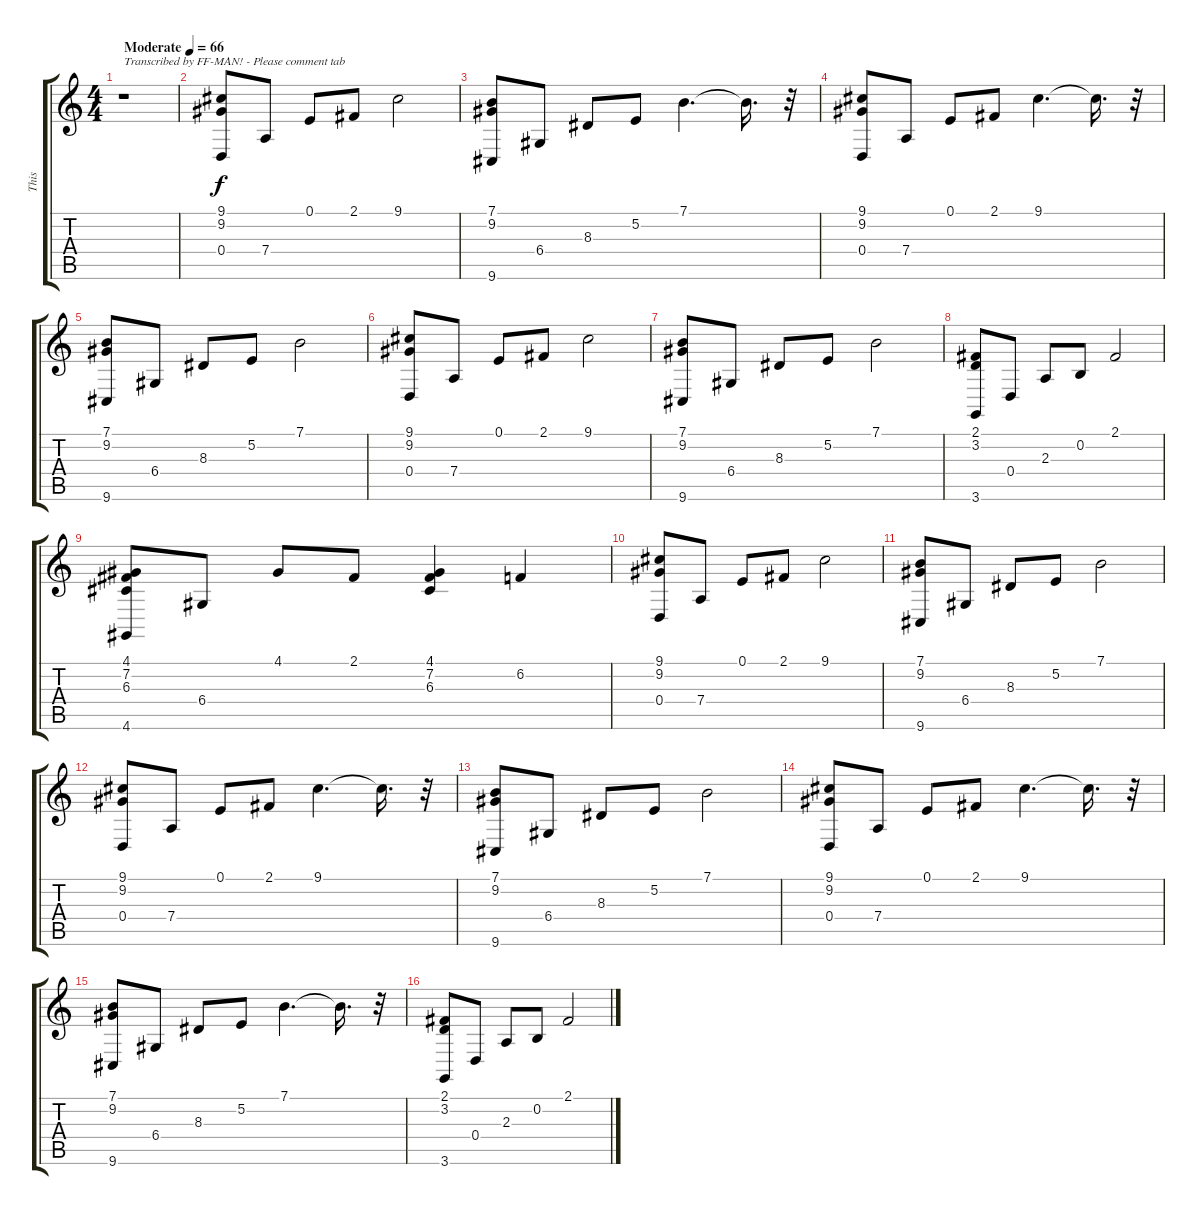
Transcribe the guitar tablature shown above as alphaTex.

\track ("This" "This") {instrument acousticgrandpiano}
\staff {score tabs}
\tuning (E4 B3 G3 D3 A2 E2) {hide}
\ts (4 4)
\tempo (66 "Moderate")
\clef g2
\ks c
r.1{txt "Transcribed by FF-MAN! - Please comment tab" dy f instrument acousticgrandpiano} |
(9.1 9.2 0.4).8 7.4.8 0.1.8 2.1.8 9.1.2 |
(7.1 9.2 9.6).8 6.4.8 8.3.8 5.2.8 7.1.4{d} 7.1{t}.16{d} r.32 |
(9.1 9.2 0.4).8 7.4.8 0.1.8 2.1.8 9.1.4{d} 9.1{t}.16{d} r.32 |
(7.1 9.2 9.6).8 6.4.8 8.3.8 5.2.8 7.1.2 |
(9.1 9.2 0.4).8 7.4.8 0.1.8 2.1.8 9.1.2 |
(7.1 9.2 9.6).8 6.4.8 8.3.8 5.2.8 7.1.2 |
(2.1 3.2 3.6).8 0.4.8 2.3.8 0.2.8 2.1.2 |
(4.1 7.2 6.3 4.6).8 6.4.8 4.1.8 2.1.8 (4.1 7.2 6.3).4 6.2.4 |
(9.1 9.2 0.4).8 7.4.8 0.1.8 2.1.8 9.1.2 |
(7.1 9.2 9.6).8 6.4.8 8.3.8 5.2.8 7.1.2 |
(9.1 9.2 0.4).8 7.4.8 0.1.8 2.1.8 9.1.4{d} 9.1{t}.16{d} r.32 |
(7.1 9.2 9.6).8 6.4.8 8.3.8 5.2.8 7.1.2 |
(9.1 9.2 0.4).8 7.4.8 0.1.8 2.1.8 9.1.4{d} 9.1{t}.16{d} r.32 |
(7.1 9.2 9.6).8 6.4.8 8.3.8 5.2.8 7.1.4{d} 7.1{t}.16{d} r.32 |
(2.1 3.2 3.6).8 0.4.8 2.3.8 0.2.8 2.1.2
